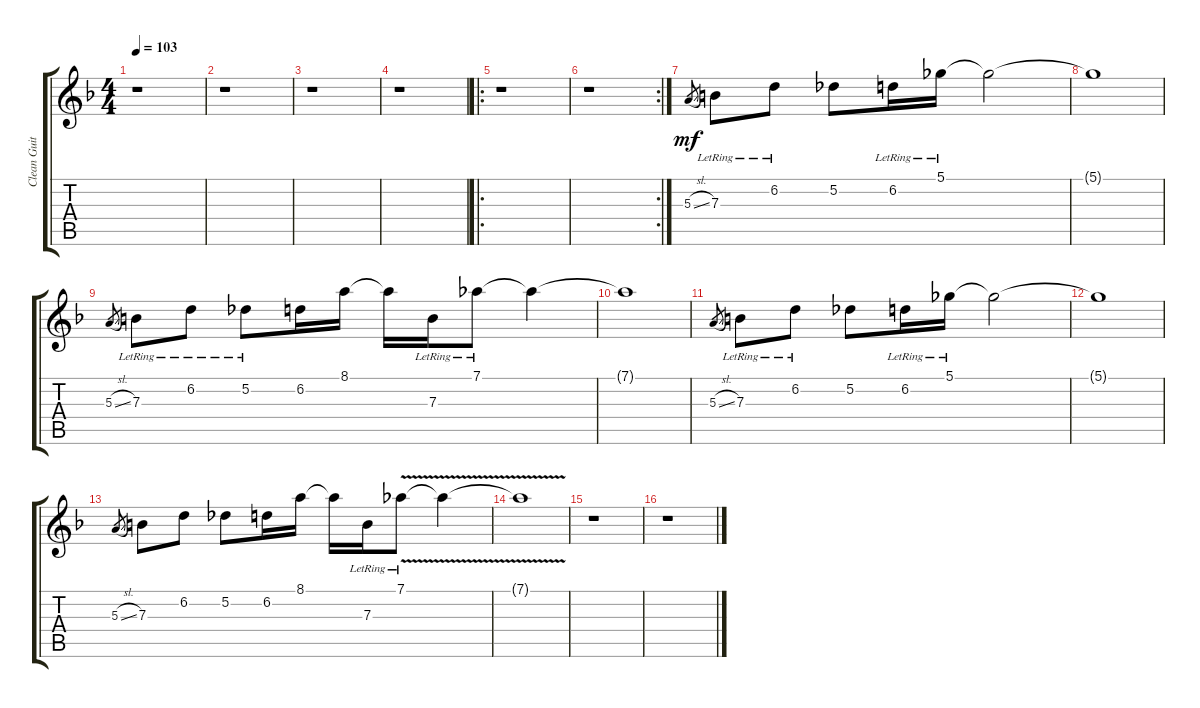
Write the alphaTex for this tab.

\track ("Clean Guitar" "Clean Guit") {instrument electricguitarclean}
\staff {score tabs}
\tuning (Db4 Ab3 E3 B2 Gb2 B1) {hide}
\ts (4 4)
\tempo 103
\clef g2
\ks f
r.1{dy mf instrument electricguitarclean} |
r.1 |
r.1 |
r.1 |
\ro
r.1 |
\rc 2
r.1 |
5.3{sl}.8{gr} 7.3{lr}.8 6.2{lr}.8 5.2.8 6.2{lr}.16 5.1{lr}.16 5.1{t}.2 |
5.1{t}.1 |
5.3{sl}.8{gr} 7.3{lr}.8 6.2{lr}.8 5.2{lr}.8 6.2.16 8.1.16 8.1{t}.16 7.3{lr}.16 7.1{lr}.8 7.1{t}.4 |
7.1{t}.1 |
5.3{sl}.8{gr} 7.3{lr}.8 6.2{lr}.8 5.2.8 6.2{lr}.16 5.1{lr}.16 5.1{t}.2 |
5.1{t}.1 |
5.3{sl}.8{gr} 7.3.8 6.2.8 5.2.8 6.2.16 8.1.16 8.1{t}.16 7.3{lr}.16 7.1{v lr}.8 7.1{v t}.4 |
7.1{v t}.1 |
r.1 |
r.1
